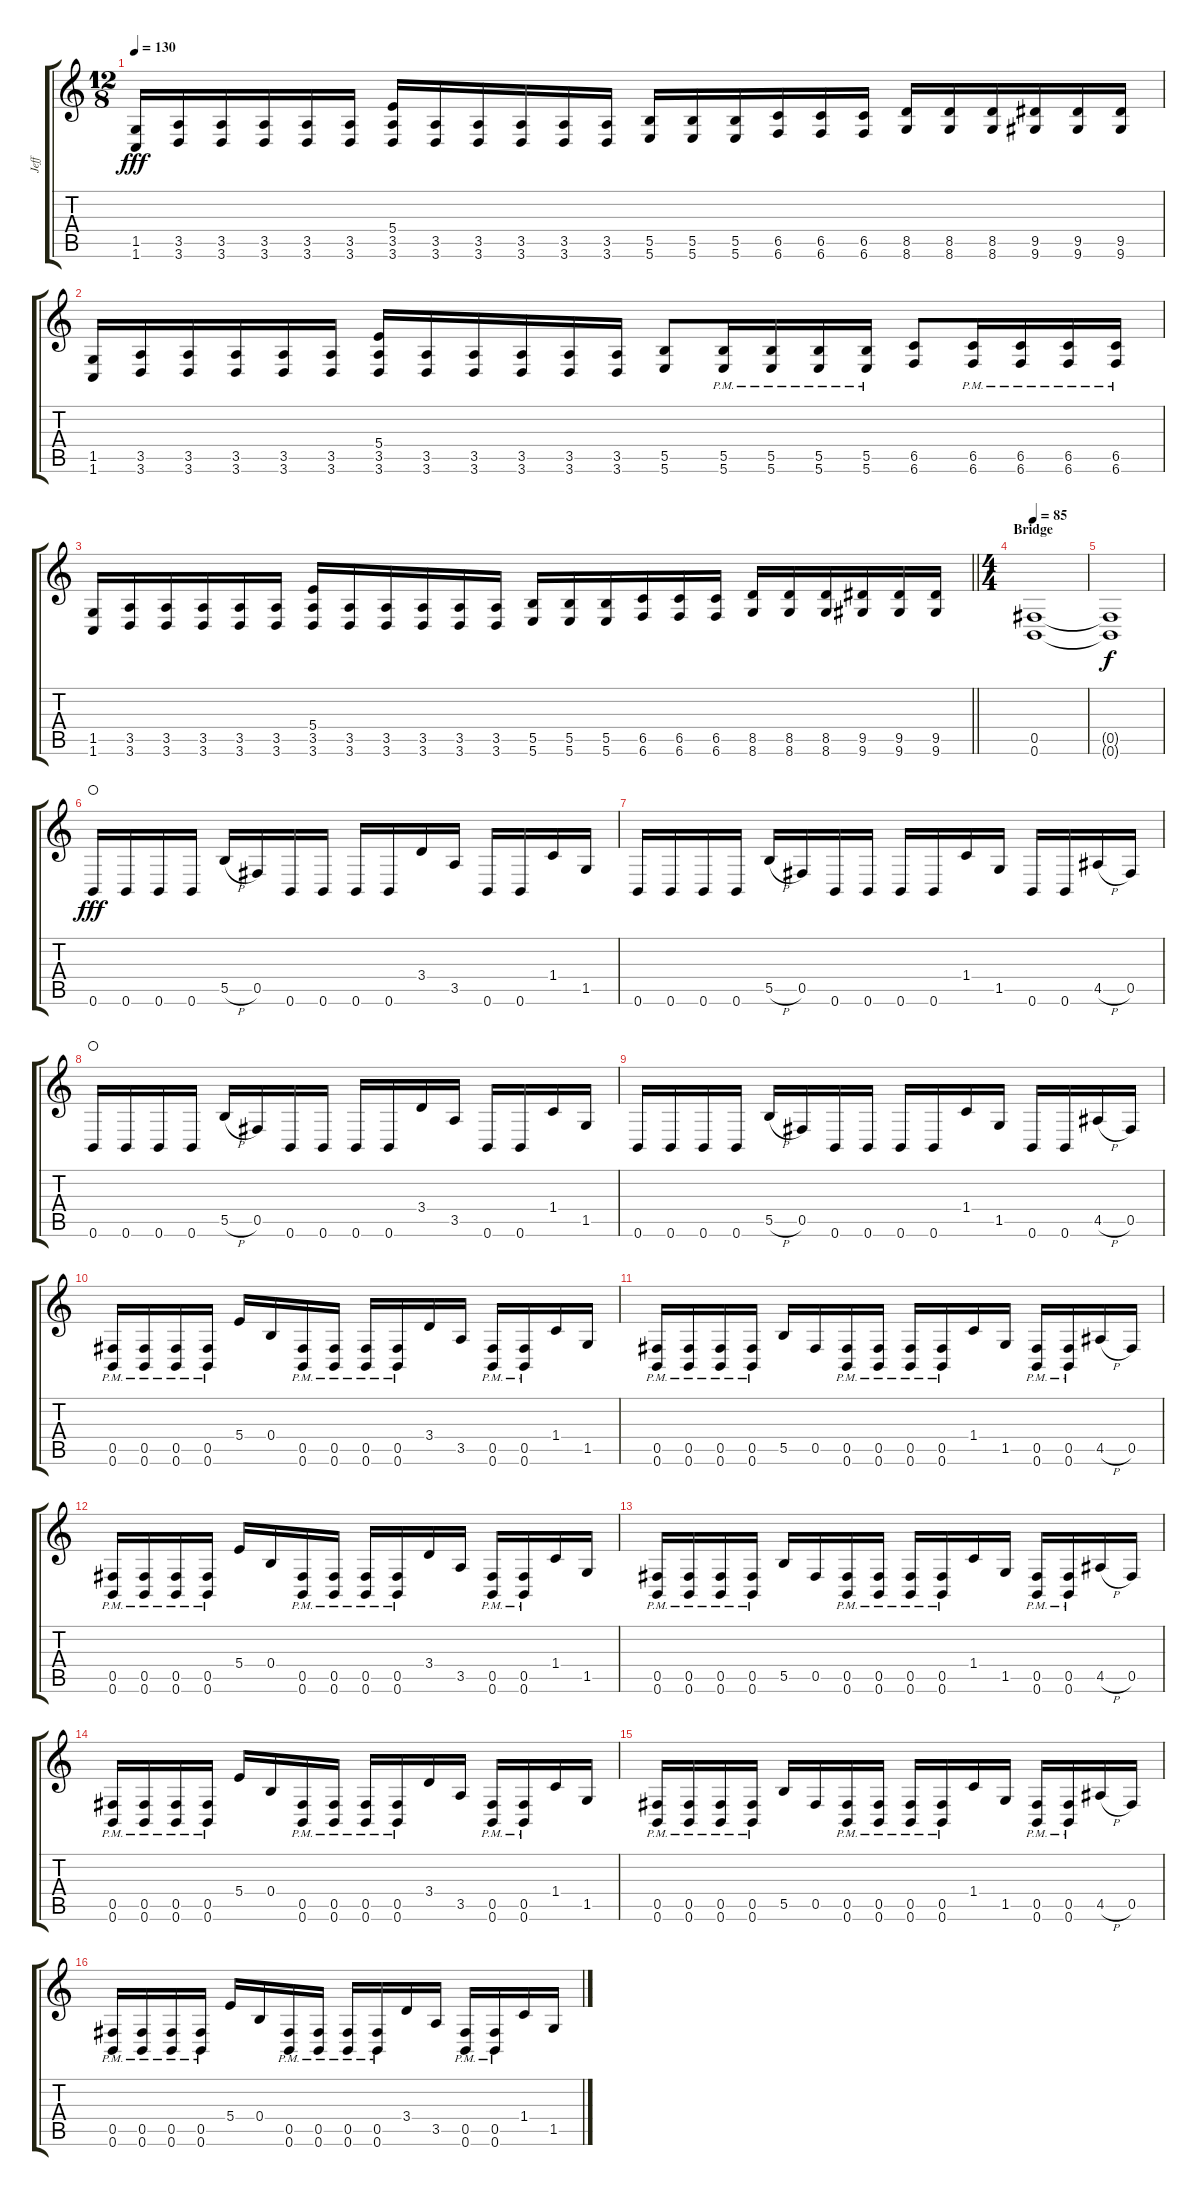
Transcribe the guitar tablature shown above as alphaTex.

\track ("Jeff" "Jeff") {instrument distortionguitar}
\staff {score tabs}
\tuning (Db4 Ab3 E3 B2 Gb2 B1) {hide}
\ts (12 8)
\tempo 130
\clef g2
\ks c
(1.5 1.6).16{dy fff} (3.5 3.6).16 (3.5 3.6).16 (3.5 3.6).16 (3.5 3.6).16 (3.5 3.6).16 (5.4 3.5 3.6).16 (3.5 3.6).16 (3.5 3.6).16 (3.5 3.6).16 (3.5 3.6).16 (3.5 3.6).16 (5.5 5.6).16 (5.5 5.6).16 (5.5 5.6).16 (6.5 6.6).16 (6.5 6.6).16 (6.5 6.6).16 (8.5 8.6).16 (8.5 8.6).16 (8.5 8.6).16 (9.5 9.6).16 (9.5 9.6).16 (9.5 9.6).16 |
(1.5 1.6).16 (3.5 3.6).16 (3.5 3.6).16 (3.5 3.6).16 (3.5 3.6).16 (3.5 3.6).16 (5.4 3.5 3.6).16 (3.5 3.6).16 (3.5 3.6).16 (3.5 3.6).16 (3.5 3.6).16 (3.5 3.6).16 (5.5 5.6).8 (5.5{pm} 5.6{pm}).16 (5.5{pm} 5.6{pm}).16 (5.5{pm} 5.6{pm}).16 (5.5{pm} 5.6{pm}).16 (6.5 6.6).8 (6.5{pm} 6.6{pm}).16 (6.5{pm} 6.6{pm}).16 (6.5{pm} 6.6{pm}).16 (6.5{pm} 6.6{pm}).16 |
\barLineRight lightlight
(1.5 1.6).16 (3.5 3.6).16 (3.5 3.6).16 (3.5 3.6).16 (3.5 3.6).16 (3.5 3.6).16 (5.4 3.5 3.6).16 (3.5 3.6).16 (3.5 3.6).16 (3.5 3.6).16 (3.5 3.6).16 (3.5 3.6).16 (5.5 5.6).16 (5.5 5.6).16 (5.5 5.6).16 (6.5 6.6).16 (6.5 6.6).16 (6.5 6.6).16 (8.5 8.6).16 (8.5 8.6).16 (8.5 8.6).16 (9.5 9.6).16 (9.5 9.6).16 (9.5 9.6).16 |
\ts (4 4)
\section ("" "Bridge")
\tempo 85
(0.5 0.6).1 |
(0.5{t} 0.6{t}).1{dy f} |
0.6.16{dy fff waho} 0.6.16 0.6.16 0.6.16 5.5{h}.16 0.5.16 0.6.16 0.6.16 0.6.16 0.6.16 3.4.16 3.5.16 0.6.16 0.6.16 1.4.16 1.5.16 |
0.6.16 0.6.16 0.6.16 0.6.16 5.5{h}.16 0.5.16 0.6.16 0.6.16 0.6.16 0.6.16 1.4.16 1.5.16 0.6.16 0.6.16 4.5{h}.16 0.5.16 |
0.6.16{waho} 0.6.16 0.6.16 0.6.16 5.5{h}.16 0.5.16 0.6.16 0.6.16 0.6.16 0.6.16 3.4.16 3.5.16 0.6.16 0.6.16 1.4.16 1.5.16 |
0.6.16 0.6.16 0.6.16 0.6.16 5.5{h}.16 0.5.16 0.6.16 0.6.16 0.6.16 0.6.16 1.4.16 1.5.16 0.6.16 0.6.16 4.5{h}.16 0.5.16 |
(0.5{pm} 0.6{pm}).16 (0.5{pm} 0.6{pm}).16 (0.5{pm} 0.6{pm}).16 (0.5{pm} 0.6{pm}).16 5.4.16 0.4.16 (0.5{pm} 0.6{pm}).16 (0.5{pm} 0.6{pm}).16 (0.5{pm} 0.6{pm}).16 (0.5{pm} 0.6{pm}).16 3.4.16 3.5.16 (0.5{pm} 0.6{pm}).16 (0.5{pm} 0.6{pm}).16 1.4.16 1.5.16 |
(0.5{pm} 0.6{pm}).16 (0.5{pm} 0.6{pm}).16 (0.5{pm} 0.6{pm}).16 (0.5{pm} 0.6{pm}).16 5.5.16 0.5.16 (0.5{pm} 0.6{pm}).16 (0.5{pm} 0.6{pm}).16 (0.5{pm} 0.6{pm}).16 (0.5{pm} 0.6{pm}).16 1.4.16 1.5.16 (0.5{pm} 0.6{pm}).16 (0.5{pm} 0.6{pm}).16 4.5{h}.16 0.5.16 |
(0.5{pm} 0.6{pm}).16 (0.5{pm} 0.6{pm}).16 (0.5{pm} 0.6{pm}).16 (0.5{pm} 0.6{pm}).16 5.4.16 0.4.16 (0.5{pm} 0.6{pm}).16 (0.5{pm} 0.6{pm}).16 (0.5{pm} 0.6{pm}).16 (0.5{pm} 0.6{pm}).16 3.4.16 3.5.16 (0.5{pm} 0.6{pm}).16 (0.5{pm} 0.6{pm}).16 1.4.16 1.5.16 |
(0.5{pm} 0.6{pm}).16 (0.5{pm} 0.6{pm}).16 (0.5{pm} 0.6{pm}).16 (0.5{pm} 0.6{pm}).16 5.5.16 0.5.16 (0.5{pm} 0.6{pm}).16 (0.5{pm} 0.6{pm}).16 (0.5{pm} 0.6{pm}).16 (0.5{pm} 0.6{pm}).16 1.4.16 1.5.16 (0.5{pm} 0.6{pm}).16 (0.5{pm} 0.6{pm}).16 4.5{h}.16 0.5.16 |
(0.5{pm} 0.6{pm}).16 (0.5{pm} 0.6{pm}).16 (0.5{pm} 0.6{pm}).16 (0.5{pm} 0.6{pm}).16 5.4.16 0.4.16 (0.5{pm} 0.6{pm}).16 (0.5{pm} 0.6{pm}).16 (0.5{pm} 0.6{pm}).16 (0.5{pm} 0.6{pm}).16 3.4.16 3.5.16 (0.5{pm} 0.6{pm}).16 (0.5{pm} 0.6{pm}).16 1.4.16 1.5.16 |
(0.5{pm} 0.6{pm}).16 (0.5{pm} 0.6{pm}).16 (0.5{pm} 0.6{pm}).16 (0.5{pm} 0.6{pm}).16 5.5.16 0.5.16 (0.5{pm} 0.6{pm}).16 (0.5{pm} 0.6{pm}).16 (0.5{pm} 0.6{pm}).16 (0.5{pm} 0.6{pm}).16 1.4.16 1.5.16 (0.5{pm} 0.6{pm}).16 (0.5{pm} 0.6{pm}).16 4.5{h}.16 0.5.16 |
(0.5{pm} 0.6{pm}).16 (0.5{pm} 0.6{pm}).16 (0.5{pm} 0.6{pm}).16 (0.5{pm} 0.6{pm}).16 5.4.16 0.4.16 (0.5{pm} 0.6{pm}).16 (0.5{pm} 0.6{pm}).16 (0.5{pm} 0.6{pm}).16 (0.5{pm} 0.6{pm}).16 3.4.16 3.5.16 (0.5{pm} 0.6{pm}).16 (0.5{pm} 0.6{pm}).16 1.4.16 1.5.16
